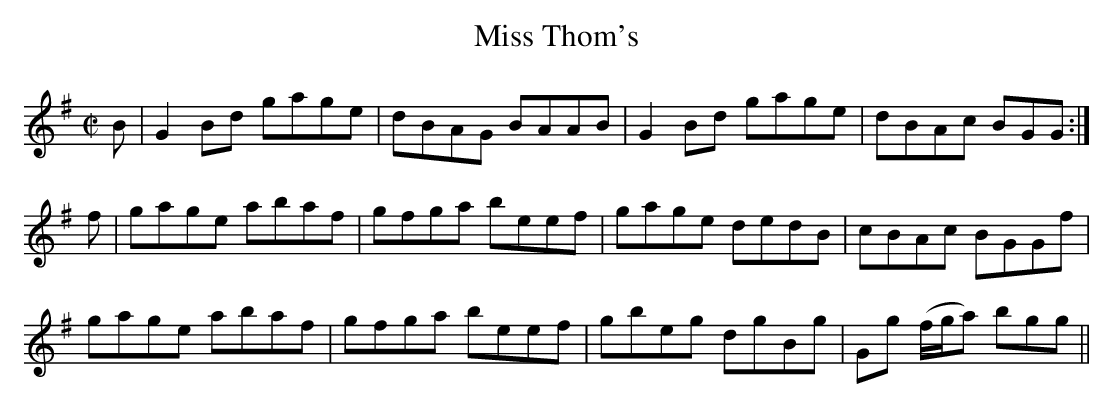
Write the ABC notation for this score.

X:1
T:Miss Thom's
M:C|
L:1/8
K:G
B|G2 Bd gage|dBAG BAAB|G2 Bd gage|dBAc BGG:|
f|gage abaf|gfga beef|gage dedB|cBAc BGGf|
gage abaf|gfga beef|gbeg dgBg|Gg (f/g/a) bgg||
